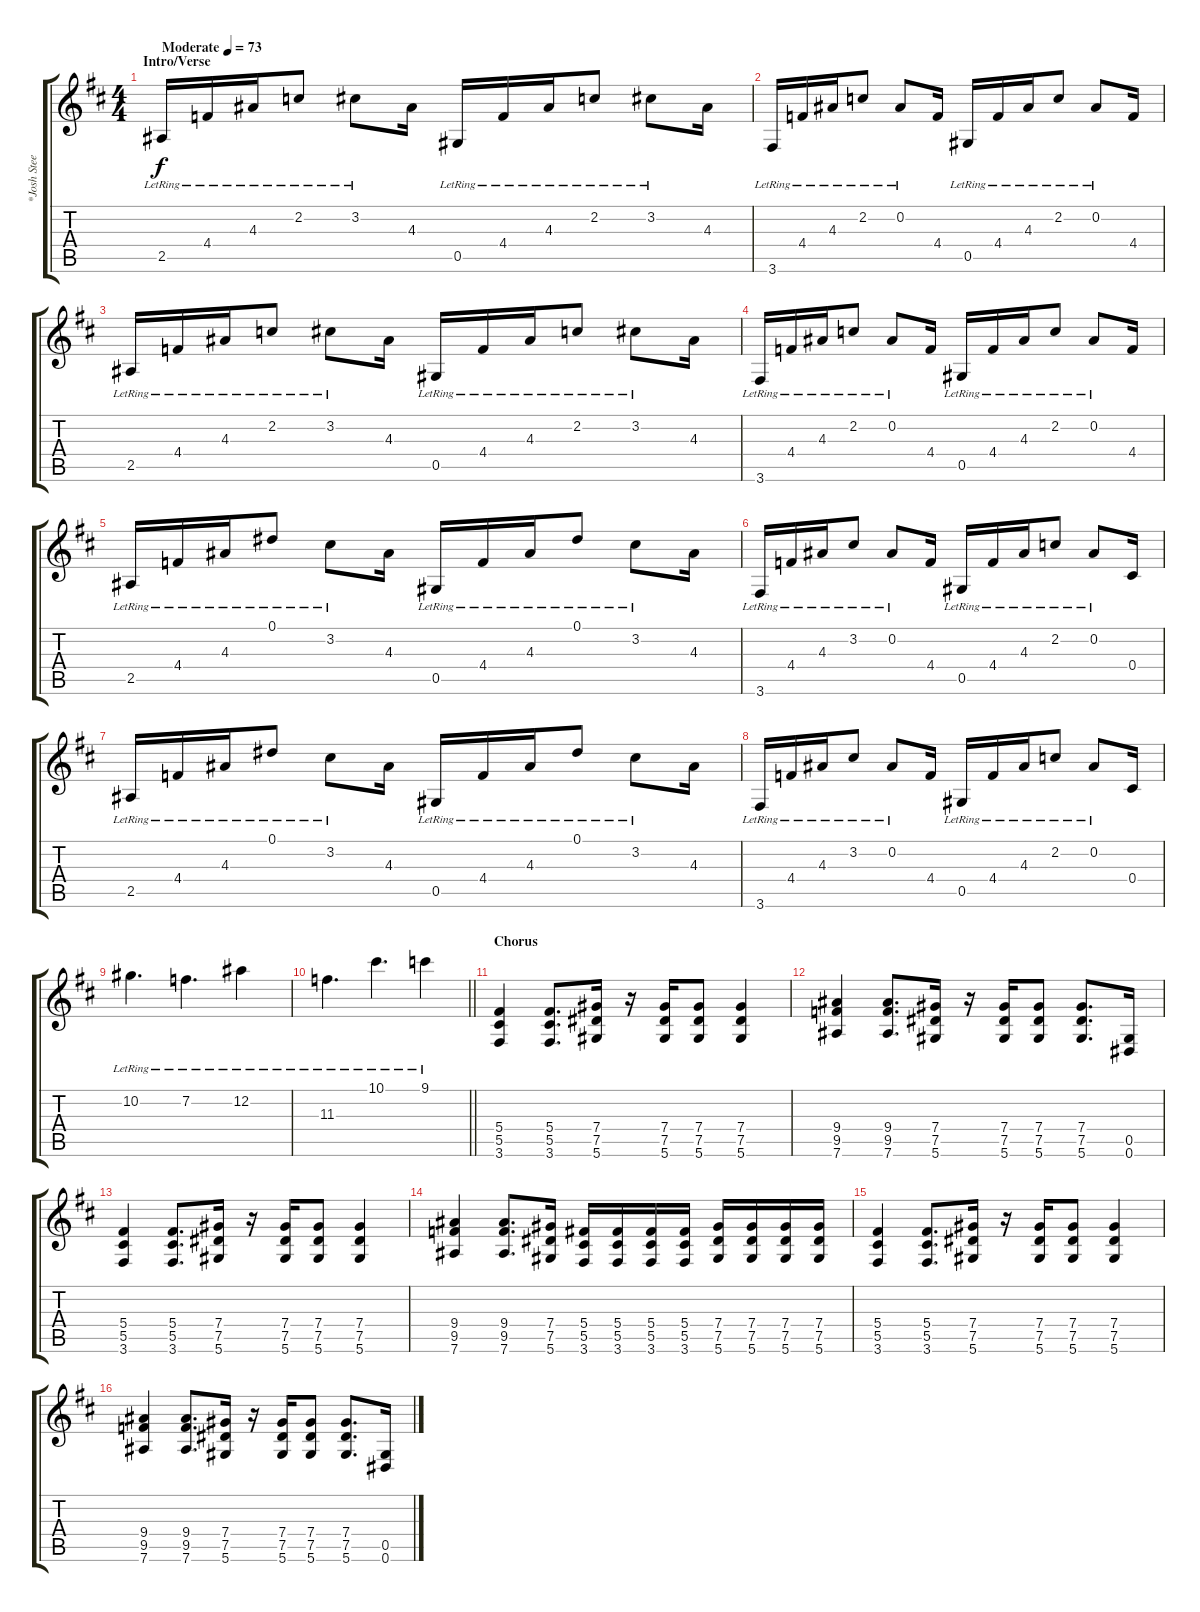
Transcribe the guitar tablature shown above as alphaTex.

\track ("*Josh Steely (Lead Guitar)" "*Josh Stee") {instrument electricguitarclean}
\staff {score tabs}
\tuning (Eb4 Bb3 Gb3 Db3 Ab2 Eb2) {hide}
\ts (4 4)
\section ("" "Intro/Verse")
\tempo (73 "Moderate")
\clef g2
\ks d
2.5{lr}.16{dy f instrument electricguitarclean} 4.4{lr}.16 4.3{lr}.16 2.2{lr}.8 3.2{lr}.8 4.3.16 0.5{lr}.16 4.4{lr}.16 4.3{lr}.16 2.2{lr}.8 3.2{lr}.8 4.3.16 |
3.6{lr}.16 4.4{lr}.16 4.3{lr}.16 2.2{lr}.8 0.2{lr}.8 4.4.16 0.5{lr}.16 4.4{lr}.16 4.3{lr}.16 2.2{lr}.8 0.2{lr}.8 4.4.16 |
2.5{lr}.16 4.4{lr}.16 4.3{lr}.16 2.2{lr}.8 3.2{lr}.8 4.3.16 0.5{lr}.16 4.4{lr}.16 4.3{lr}.16 2.2{lr}.8 3.2{lr}.8 4.3.16 |
3.6{lr}.16 4.4{lr}.16 4.3{lr}.16 2.2{lr}.8 0.2{lr}.8 4.4.16 0.5{lr}.16 4.4{lr}.16 4.3{lr}.16 2.2{lr}.8 0.2{lr}.8 4.4.16 |
2.5{lr}.16 4.4{lr}.16 4.3{lr}.16 0.1{lr}.8 3.2{lr}.8 4.3.16 0.5{lr}.16 4.4{lr}.16 4.3{lr}.16 0.1{lr}.8 3.2{lr}.8 4.3.16 |
3.6{lr}.16 4.4{lr}.16 4.3{lr}.16 3.2{lr}.8 0.2{lr}.8 4.4.16 0.5{lr}.16 4.4{lr}.16 4.3{lr}.16 2.2{lr}.8 0.2{lr}.8 0.4.16 |
2.5{lr}.16 4.4{lr}.16 4.3{lr}.16 0.1{lr}.8 3.2{lr}.8 4.3.16 0.5{lr}.16 4.4{lr}.16 4.3{lr}.16 0.1{lr}.8 3.2{lr}.8 4.3.16 |
3.6{lr}.16 4.4{lr}.16 4.3{lr}.16 3.2{lr}.8 0.2{lr}.8 4.4.16 0.5{lr}.16 4.4{lr}.16 4.3{lr}.16 2.2{lr}.8 0.2{lr}.8 0.4.16 |
10.2{lr}.4{d} 7.2{lr}.4{d} 12.2{lr}.4 |
\barLineRight lightlight
11.3{lr}.4{d} 10.1{lr}.4{d} 9.1{lr}.4 |
\section ("" "Chorus")
(5.4 5.5 3.6).4 (5.4 5.5 3.6).8{d} (7.4 7.5 5.6).16 r.16 (7.4 7.5 5.6).16 (7.4 7.5 5.6).8 (7.4 7.5 5.6).4 |
(9.4 9.5 7.6).4 (9.4 9.5 7.6).8{d} (7.4 7.5 5.6).16 r.16 (7.4 7.5 5.6).16 (7.4 7.5 5.6).8 (7.4 7.5 5.6).8{d} (0.5 0.6).16 |
(5.4 5.5 3.6).4 (5.4 5.5 3.6).8{d} (7.4 7.5 5.6).16 r.16 (7.4 7.5 5.6).16 (7.4 7.5 5.6).8 (7.4 7.5 5.6).4 |
(9.4 9.5 7.6).4 (9.4 9.5 7.6).8{d} (7.4 7.5 5.6).16 (5.4 5.5 3.6).16 (5.4 5.5 3.6).16 (5.4 5.5 3.6).16 (5.4 5.5 3.6).16 (7.4 7.5 5.6).16 (7.4 7.5 5.6).16 (7.4 7.5 5.6).16 (7.4 7.5 5.6).16 |
(5.4 5.5 3.6).4 (5.4 5.5 3.6).8{d} (7.4 7.5 5.6).16 r.16 (7.4 7.5 5.6).16 (7.4 7.5 5.6).8 (7.4 7.5 5.6).4 |
(9.4 9.5 7.6).4 (9.4 9.5 7.6).8{d} (7.4 7.5 5.6).16 r.16 (7.4 7.5 5.6).16 (7.4 7.5 5.6).8 (7.4 7.5 5.6).8{d} (0.5 0.6).16
